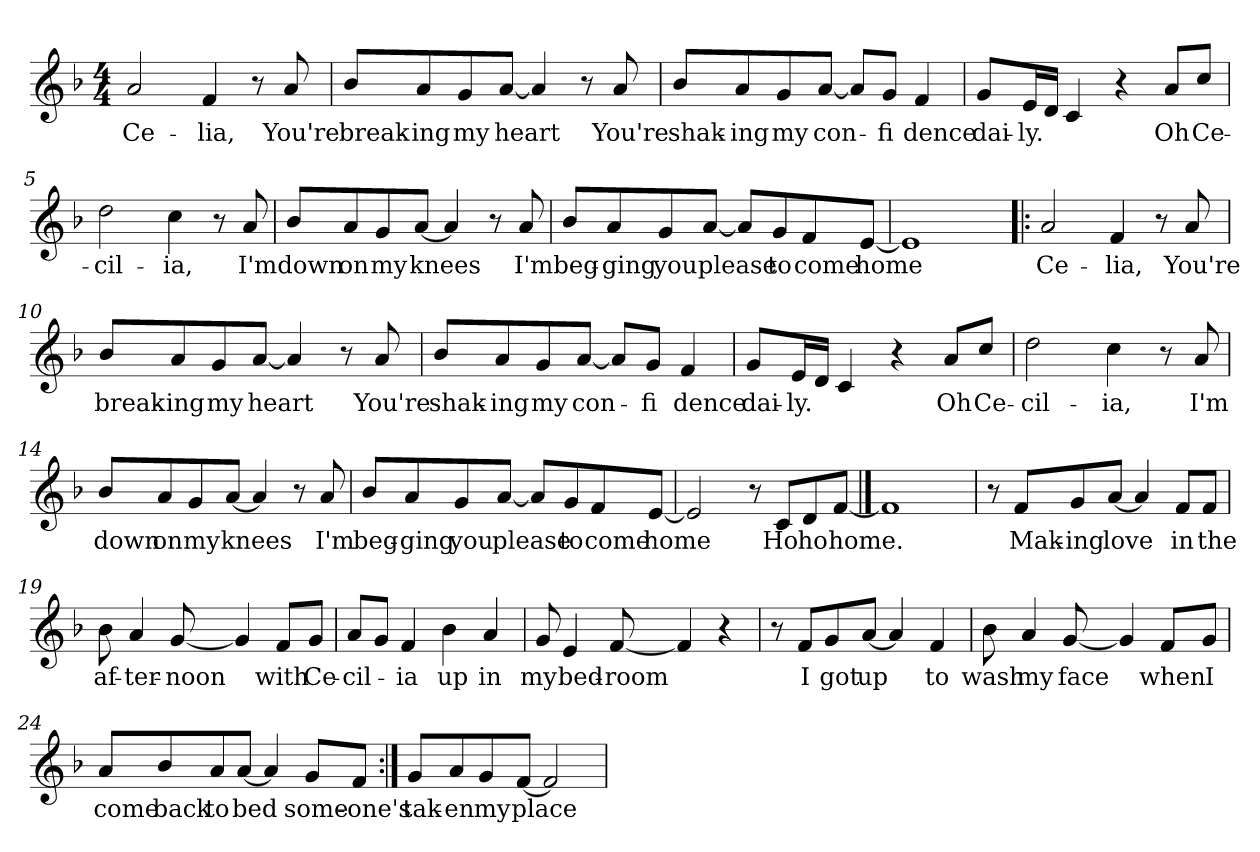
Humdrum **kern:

**kern	**text
*part1	*part1
*staff1	*staff1
*clefG2	*
*k[b-]	*
*F:	*
*M4/4	*
=1	=1
2a/	Ce-
4f/	-lia,
8r	.
8a/	You're
=2	=2
8b-/L	break-
8a/	-ing
8g/	my
[8a/J	heart
4a/]	.
8r	.
8a/	You're
=3	=3
8b-/L	shak-
8a/	-ing
8g/	my
[8a/J	con-
8a/L]	.
8g/J	-fi
4f/	dence
!!LO:LB:g=z
=4	=4
8g/L	dai-
16e/L	-ly.
16d/JJ	.
4c/	.
4r	.
8a/L	Oh
8cc/J	Ce-
=5	=5
2dd\	-cil-
4cc\	-ia,
8r	.
8a/	I'm
=6	=6
8b-/L	down
8a/	on
8g/	my
[8a/J	knees
4a/]	.
8r	.
8a/	I'm
!!LO:LB:g=z
=7	=7
8b-/L	beg-
8a/	-ging
8g/	you
[8a/J	please
8a/L]	.
8g/	to
8f/	come
[8e/J	home
=8	=8
1e]	.
=9!|:	=9!|:
2a/	Ce-
4f/	-lia,
8r	.
8a/	You're
!!LO:LB:g=z
=10	=10
8b-/L	break-
8a/	-ing
8g/	my
[8a/J	heart
4a/]	.
8r	.
8a/	You're
=11	=11
8b-/L	shak-
8a/	-ing
8g/	my
[8a/J	con-
8a/L]	.
8g/J	-fi
4f/	dence
=12	=12
8g/L	dai-
16e/L	-ly.
16d/JJ	.
4c/	.
4r	.
8a/L	Oh
8cc/J	Ce-
!!LO:LB:g=z
=13	=13
2dd\	-cil-
4cc\	-ia,
8r	.
8a/	I'm
=14	=14
8b-/L	down
8a/	on
8g/	my
[8a/J	knees
4a/]	.
8r	.
8a/	I'm
=15	=15
8b-/L	beg-
8a/	-ging
8g/	you
[8a/J	please
8a/L]	.
8g/	to
8f/	come
[8e/J	home
!!LO:LB:g=z
=16	=16
2e/]	.
8r	.
8c/L	Ho
8d/	ho
[8f/J	home.
==17	==17
1f]	.
=18	=18
8r	.
8f/L	Mak-
8g/	-ing
[8a/J	love
4a/]	.
8f/L	in
8f/J	the
!!LO:LB:g=z
=19	=19
8b-\	af-
4a/	-ter-
[8g/	-noon
4g/]	.
8f/L	with
8g/J	Ce-
=20	=20
8a/L	-cil-
8g/J	.
4f/	-ia
4b-\	up
4a/	in
=21	=21
8g/	my
4e/	bed-
[8f/	-room
4f/]	.
4r	.
=22	=22
8r	.
8f/L	I
8g/	got
[8a/J	up
4a/]	.
4f/	to
!!LO:LB:g=z
=23	=23
8b-\	wash
4a/	my
[8g/	face
4g/]	.
8f/L	when
8g/J	I
=24	=24
8a/L	come
8b-/	back
8a/	to
[8a/J	bed
4a/]	.
8g/L	some-
8f/J	-one's
=25:|!	=25:|!
8g/L	tak-
8a/	-en
8g/	my
[8f/J	place
2f/]	.
=	=
*-	*-
